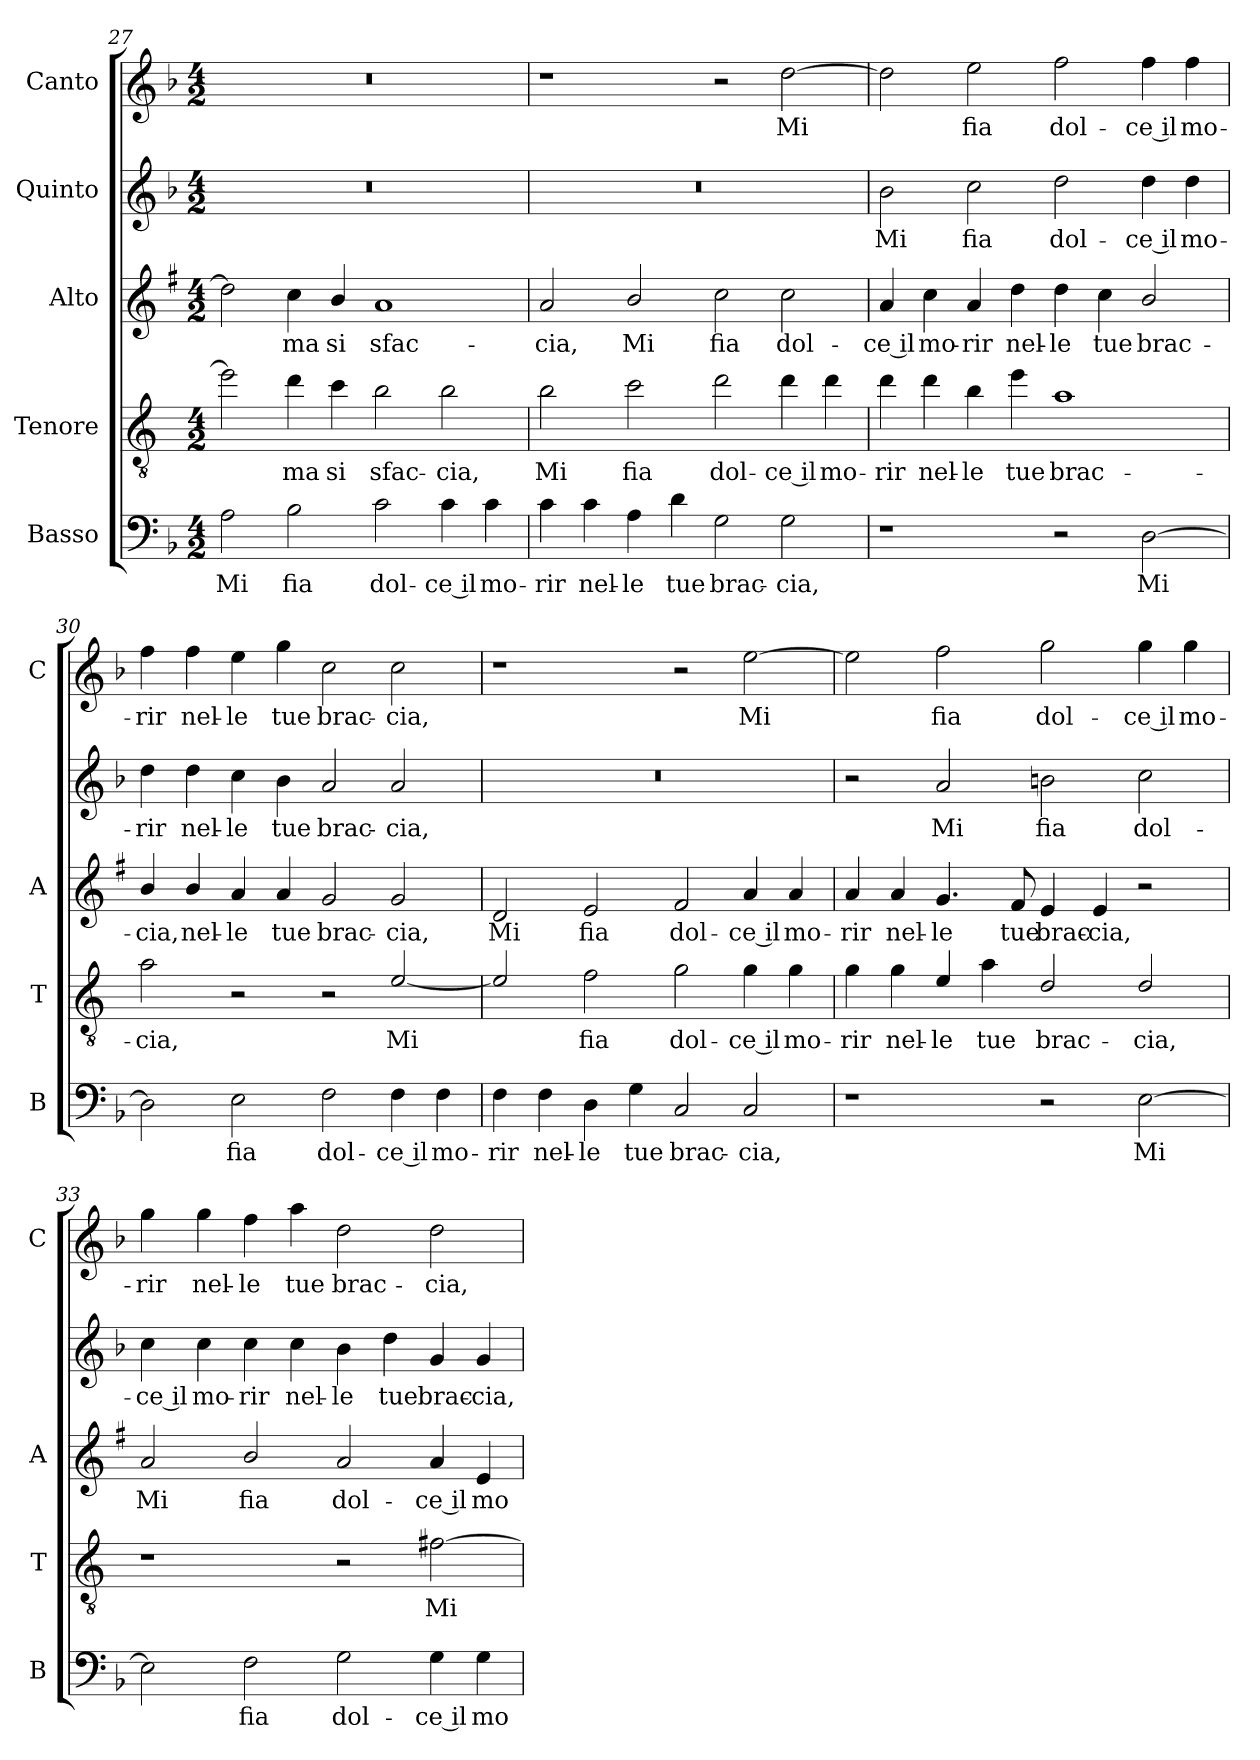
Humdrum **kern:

**kern	**text	**kern	**text	**kern	**text	**kern	**text	**kern	**text
*part5	*part5	*part4	*part4	*part3	*part3	*part2	*part2	*part1	*part1
*staff5	*staff5	*staff4	*staff4	*staff3	*staff3	*staff2	*staff2	*staff1	*staff1
*I"Basso	*	*I"Tenore	*	*I"Alto	*	*I"Quinto	*	*I"Canto	*
*I'B	*	*I'T	*	*I'A	*	*	*	*I'C	*
*clefF4	*	*clefGv2	*	*clefG2	*	*clefG2	*	*clefG2	*
*	*	*ITrd4c7	*	*ITrd1c2	*	*	*	*	*
*k[b-]	*	*k[b-]	*	*k[b-]	*	*k[b-]	*	*k[b-]	*
*F:	*	*F:	*	*F:	*	*F:	*	*F:	*
*M4/2	*	*M4/2	*	*M4/2	*	*M4/2	*	*M4/2	*
=27	=27	=27	=27	=27	=27	=27	=27	=27	=27
!	!LO:LY:b	!	!	!	!	!	!	!	!
2A\	Mi	2a\]	.	2cc\]	.	0r	.	0r	.
!	!LO:LY:b	!	!LO:LY:b	!	!LO:LY:b	!	!	!	!
2B-\	fia	4g\	-ma	4b-\	-ma	.	.	.	.
!	!	!	!LO:LY:b	!	!LO:LY:b	!	!	!	!
.	.	4f\	si	4a/	si	.	.	.	.
!	!LO:LY:b	!	!LO:LY:b	!	!LO:LY:b	!	!	!	!
2c\	dol-	2e\	sfac-	1g	sfac-	.	.	.	.
!	!LO:LY:b	!	!LO:LY:b	!	!	!	!	!	!
4c\	-ce il	2e\	-cia,	.	.	.	.	.	.
!	!LO:LY:b	!	!	!	!	!	!	!	!
4c\	mo-	.	.	.	.	.	.	.	.
=28	=28	=28	=28	=28	=28	=28	=28	=28	=28
!	!LO:LY:b	!	!LO:LY:b	!	!LO:LY:b	!	!	!	!
4c\	-rir	2e\	Mi	2g/	-cia,	0r	.	1r	.
!	!LO:LY:b	!	!	!	!	!	!	!	!
4c\	nel-	.	.	.	.	.	.	.	.
!	!LO:LY:b	!	!LO:LY:b	!	!LO:LY:b	!	!	!	!
4A\	-le	2f\	fia	2a/	Mi	.	.	.	.
!	!LO:LY:b	!	!	!	!	!	!	!	!
4d\	tue	.	.	.	.	.	.	.	.
!	!LO:LY:b	!	!LO:LY:b	!	!LO:LY:b	!	!	!	!
2G\	brac-	2g\	dol-	2b-\	fia	.	.	2r	.
!	!LO:LY:b	!	!LO:LY:b	!	!LO:LY:b	!	!	!	!LO:LY:b
2G\	-cia,	4g\	-ce il	2b-\	dol-	.	.	[2dd\	Mi
!	!	!	!LO:LY:b	!	!	!	!	!	!
.	.	4g\	mo-	.	.	.	.	.	.
=29	=29	=29	=29	=29	=29	=29	=29	=29	=29
!	!	!	!LO:LY:b	!	!LO:LY:b	!	!LO:LY:b	!	!
1r	.	4g\	-rir	4g/	-ce il	2b-\	Mi	2dd\]	.
!	!	!	!LO:LY:b	!	!LO:LY:b	!	!	!	!
.	.	4g\	nel-	4b-\	mo-	.	.	.	.
!	!	!	!LO:LY:b	!	!LO:LY:b	!	!LO:LY:b	!	!LO:LY:b
.	.	4e\	-le	4g/	-rir	2cc\	fia	2ee\	fia
!	!	!	!LO:LY:b	!	!LO:LY:b	!	!	!	!
.	.	4a\	tue	4cc\	nel-	.	.	.	.
!	!	!	!LO:LY:b	!	!LO:LY:b	!	!LO:LY:b	!	!LO:LY:b
2r	.	1d	brac-	4cc\	-le	2dd\	dol-	2ff\	dol-
!	!	!	!	!	!LO:LY:b	!	!	!	!
.	.	.	.	4b-\	tue	.	.	.	.
!	!LO:LY:b	!	!	!	!LO:LY:b	!	!LO:LY:b	!	!LO:LY:b
[2D\	Mi	.	.	2a/	brac-	4dd\	-ce il	4ff\	-ce il
!	!	!	!	!	!	!	!LO:LY:b	!	!LO:LY:b
.	.	.	.	.	.	4dd\	mo-	4ff\	mo-
!!LO:LB:g=z
=30	=30	=30	=30	=30	=30	=30	=30	=30	=30
!	!	!	!LO:LY:b	!	!LO:LY:b	!	!LO:LY:b	!	!LO:LY:b
2D\]	.	2d\	-cia,	4a/	-cia,	4dd\	-rir	4ff\	-rir
!	!	!	!	!	!LO:LY:b	!	!LO:LY:b	!	!LO:LY:b
.	.	.	.	4a/	nel-	4dd\	nel-	4ff\	nel-
!	!LO:LY:b	!	!	!	!LO:LY:b	!	!LO:LY:b	!	!LO:LY:b
2E\	fia	2r	.	4g/	-le	4cc\	-le	4ee\	-le
!	!	!	!	!	!LO:LY:b	!	!LO:LY:b	!	!LO:LY:b
.	.	.	.	4g/	tue	4b-\	tue	4gg\	tue
!	!LO:LY:b	!	!	!	!LO:LY:b	!	!LO:LY:b	!	!LO:LY:b
2F\	dol-	2r	.	2f/	brac-	2a/	brac-	2cc\	brac-
!	!LO:LY:b	!	!LO:LY:b	!	!LO:LY:b	!	!LO:LY:b	!	!LO:LY:b
4F\	-ce il	[2A/	Mi	2f/	-cia,	2a/	-cia,	2cc\	-cia,
!	!LO:LY:b	!	!	!	!	!	!	!	!
4F\	mo-	.	.	.	.	.	.	.	.
=31	=31	=31	=31	=31	=31	=31	=31	=31	=31
!	!LO:LY:b	!	!	!	!LO:LY:b	!	!	!	!
4F\	-rir	2A/]	.	2c/	Mi	0r	.	1r	.
!	!LO:LY:b	!	!	!	!	!	!	!	!
4F\	nel-	.	.	.	.	.	.	.	.
!	!LO:LY:b	!	!LO:LY:b	!	!LO:LY:b	!	!	!	!
4D\	-le	2B-\	fia	2d/	fia	.	.	.	.
!	!LO:LY:b	!	!	!	!	!	!	!	!
4G\	tue	.	.	.	.	.	.	.	.
!	!LO:LY:b	!	!LO:LY:b	!	!LO:LY:b	!	!	!	!
2C/	brac-	2c\	dol-	2e/	dol-	.	.	2r	.
!	!LO:LY:b	!	!LO:LY:b	!	!LO:LY:b	!	!	!	!LO:LY:b
2C/	-cia,	4c\	-ce il	4g/	-ce il	.	.	[2ee\	Mi
!	!	!	!LO:LY:b	!	!LO:LY:b	!	!	!	!
.	.	4c\	mo-	4g/	mo-	.	.	.	.
=32	=32	=32	=32	=32	=32	=32	=32	=32	=32
!	!	!	!LO:LY:b	!	!LO:LY:b	!	!	!	!
1r	.	4c\	-rir	4g/	-rir	2r	.	2ee\]	.
!	!	!	!LO:LY:b	!	!LO:LY:b	!	!	!	!
.	.	4c\	nel-	4g/	nel-	.	.	.	.
!	!	!	!LO:LY:b	!	!LO:LY:b	!	!LO:LY:b	!	!LO:LY:b
.	.	4A/	-le	4.f/	-le	2a/	Mi	2ff\	fia
!	!	!	!LO:LY:b	!	!	!	!	!	!
.	.	4d\	tue	.	.	.	.	.	.
!	!	!	!	!	!LO:LY:b	!	!	!	!
.	.	.	.	8e/	tue	.	.	.	.
!	!	!	!LO:LY:b	!	!LO:LY:b	!	!LO:LY:b	!	!LO:LY:b
2r	.	2G/	brac-	4d/	brac-	2bn\	fia	2gg\	dol-
!	!	!	!	!	!LO:LY:b	!	!	!	!
.	.	.	.	4d/	-cia,	.	.	.	.
!	!LO:LY:b	!	!LO:LY:b	!	!	!	!LO:LY:b	!	!LO:LY:b
[2E\	Mi	2G/	-cia,	2r	.	2cc\	dol-	4gg\	-ce il
!	!	!	!	!	!	!	!	!	!LO:LY:b
.	.	.	.	.	.	.	.	4gg\	mo-
!!LO:PB:g=z
=33	=33	=33	=33	=33	=33	=33	=33	=33	=33
!	!	!	!	!	!LO:LY:b	!	!LO:LY:b	!	!LO:LY:b
2E\]	.	1r	.	2g/	Mi	4cc\	-ce il	4gg\	-rir
!	!	!	!	!	!	!	!LO:LY:b	!	!LO:LY:b
.	.	.	.	.	.	4cc\	mo-	4gg\	nel-
!	!LO:LY:b	!	!	!	!LO:LY:b	!	!LO:LY:b	!	!LO:LY:b
2F\	fia	.	.	2a/	fia	4cc\	-rir	4ff\	-le
!	!	!	!	!	!	!	!LO:LY:b	!	!LO:LY:b
.	.	.	.	.	.	4cc\	nel-	4aa\	tue
!	!LO:LY:b	!	!	!	!LO:LY:b	!	!LO:LY:b	!	!LO:LY:b
2G\	dol-	2r	.	2g/	dol-	4b-\	-le	2dd\	brac-
!	!	!	!	!	!	!	!LO:LY:b	!	!
.	.	.	.	.	.	4dd\	tue	.	.
!	!LO:LY:b	!	!LO:LY:b	!	!LO:LY:b	!	!LO:LY:b	!	!LO:LY:b
4G\	-ce il	[2Bn\	Mi	4g/	-ce il	4g/	brac-	2dd\	-cia,
!	!LO:LY:b	!	!	!	!LO:LY:b	!	!LO:LY:b	!	!
4G\	mo-	.	.	4d/	mo-	4g/	-cia,	.	.
=	=	=	=	=	=	=	=	=	=
*-	*-	*-	*-	*-	*-	*-	*-	*-	*-
